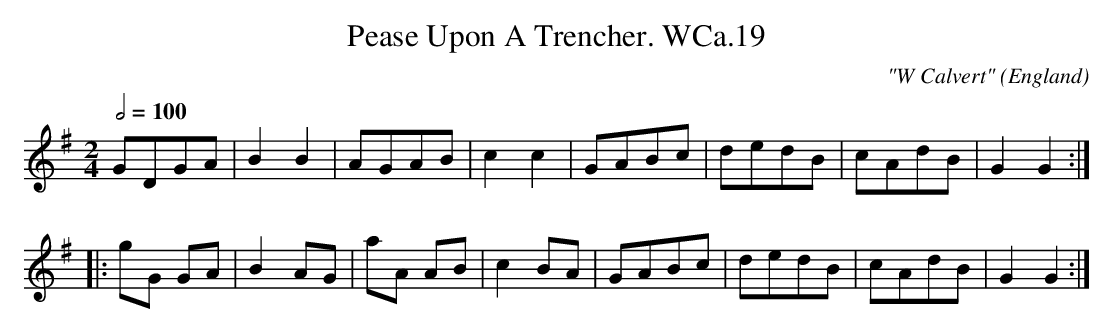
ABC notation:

X:1
T:Pease Upon A Trencher. WCa.19
C:"W Calvert"
L:1/8
M:2/4
O:England
Q:1/2=100
K:G
GDGA|B2B2|AGAB|c2c2|\
GABc|dedB|cAdB|G2G2:|!
|:gG GA|B2AG|aA AB|c2BA|\
GABc|dedB|cAdB|G2G2:|
